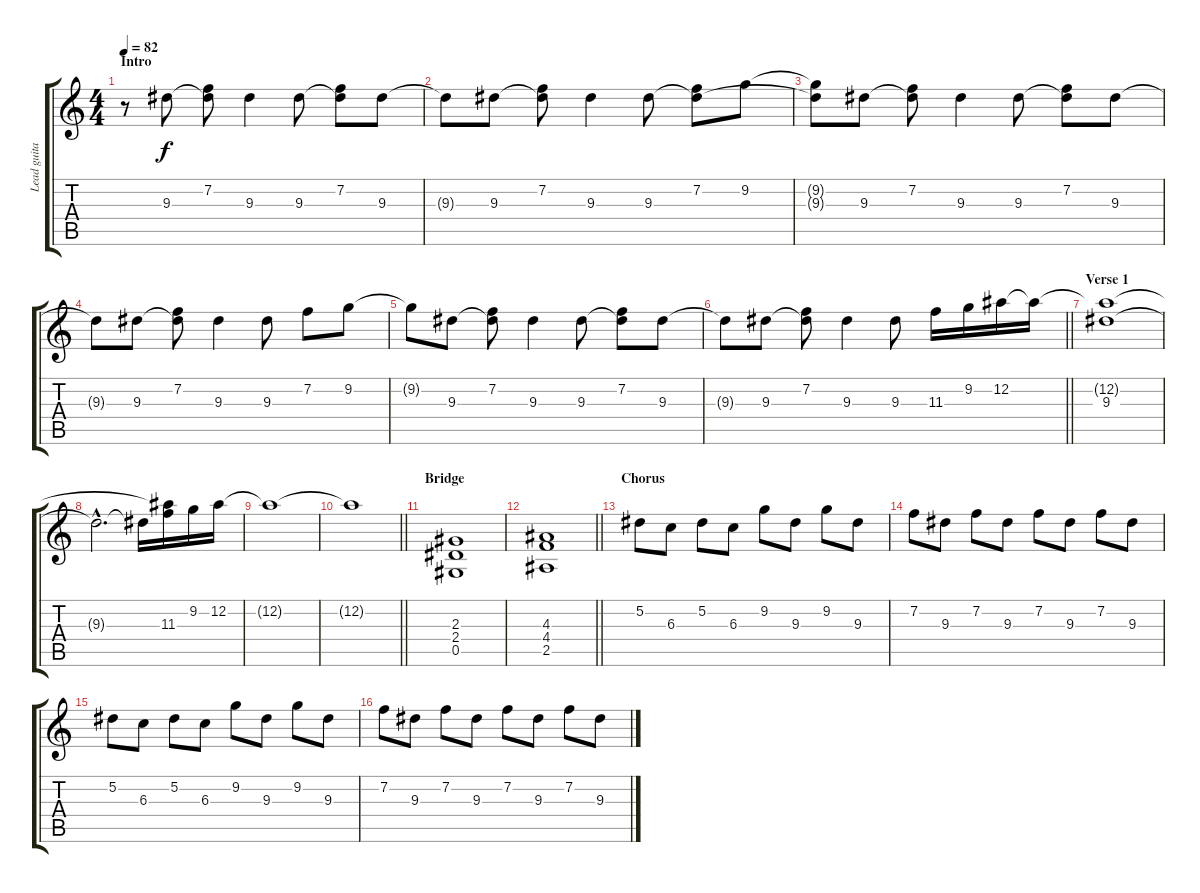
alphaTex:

\track ("Lead guitar" "Lead guita") {instrument overdrivenguitar}
\staff {score tabs}
\tuning (Eb4 Bb3 Gb3 Db3 Ab2 Eb2) {hide}
\ts (4 4)
\section ("" "Intro")
\tempo 82
\clef g2
\ks c
r.8{dy f instrument overdrivenguitar} 9.3.8 (7.2 9.3{t}).8 9.3.4 9.3.8 (7.2 9.3{t}).8 9.3.8 |
9.3{t}.8 9.3.8 (7.2 9.3{t}).8 9.3.4 9.3.8 (7.2 9.3{t}).8 9.2.8 |
(9.2{t} 9.3{t}).8 9.3.8 (7.2 9.3{t}).8 9.3.4 9.3.8 (7.2 9.3{t}).8 9.3.8 |
9.3{t}.8 9.3.8 (7.2 9.3{t}).8 9.3.4 9.3.8 7.2.8 9.2.8 |
9.2{t}.8 9.3.8 (7.2 9.3{t}).8 9.3.4 9.3.8 (7.2 9.3{t}).8 9.3.8 |
\barLineRight lightlight
9.3{t}.8 9.3.8 (7.2 9.3{t}).8 9.3.4 9.3.8 11.3.16 9.2.16 12.2.16 12.2{t}.16 |
\section ("" "Verse 1")
(12.2{t} 9.3).1 |
9.3{hac t}.2{d volume 5} 9.3{t}.16{volume 13} (12.2{t} 11.3).16 9.2.16 12.2.16 |
12.2{t}.1 |
\barLineRight lightlight
12.2{t}.1 |
\section ("" "Bridge")
(2.3 2.4 0.5).1 |
\barLineRight lightlight
(4.3 4.4 2.5).1 |
\section ("" "Chorus")
5.2.8 6.3.8 5.2.8 6.3.8 9.2.8 9.3.8 9.2.8 9.3.8 |
7.2.8 9.3.8 7.2.8 9.3.8 7.2.8 9.3.8 7.2.8 9.3.8 |
5.2.8 6.3.8 5.2.8 6.3.8 9.2.8 9.3.8 9.2.8 9.3.8 |
7.2.8 9.3.8 7.2.8 9.3.8 7.2.8 9.3.8 7.2.8 9.3.8
